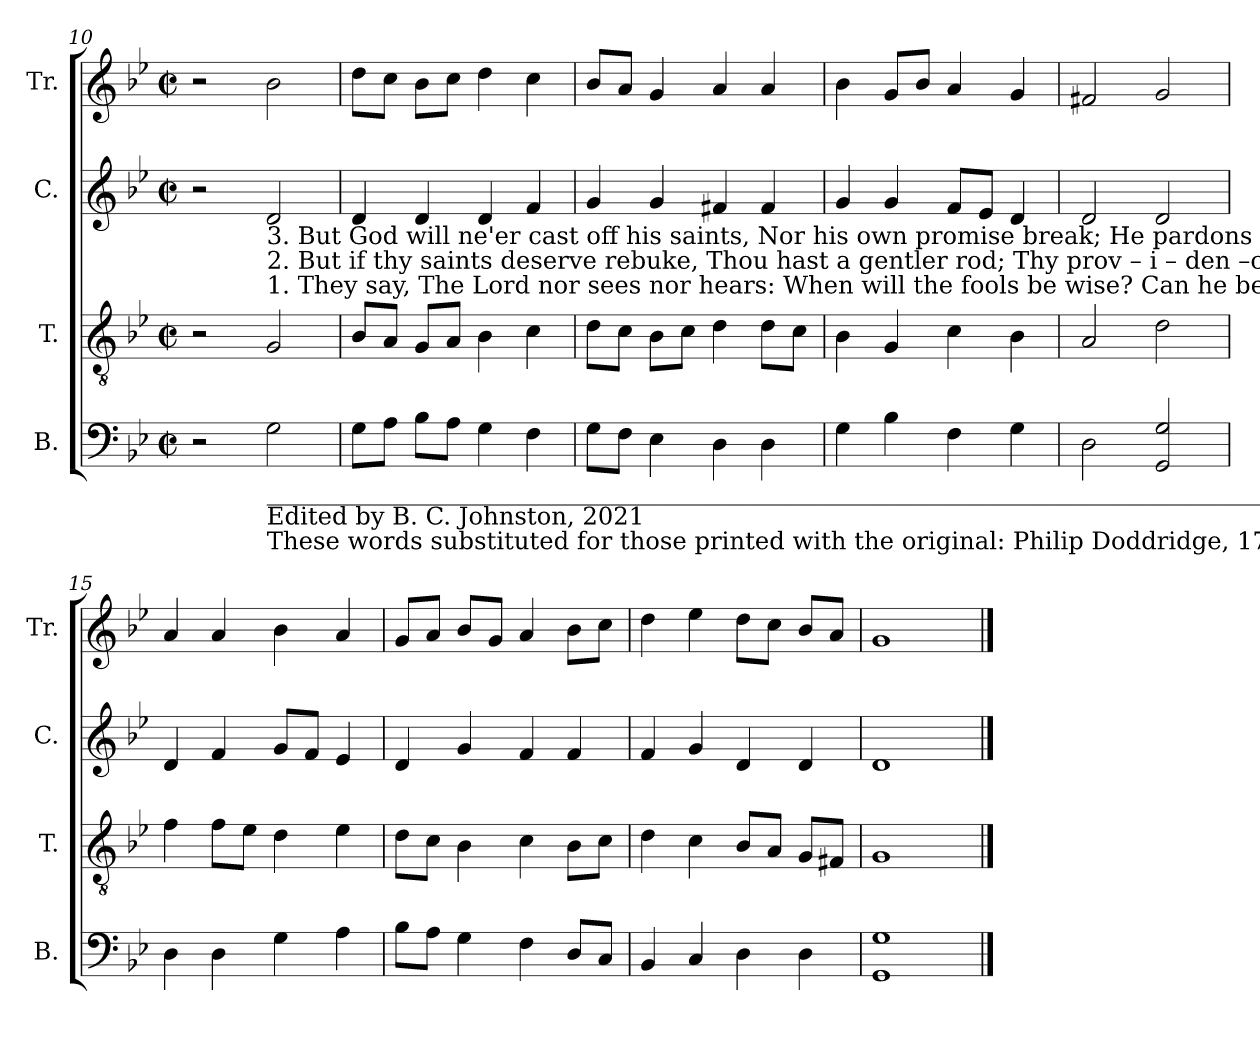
**kern	**kern	**kern	**kern
*part4	*part3	*part2	*part1
*staff4	*staff3	*staff2	*staff1
*I"B.	*I"T.	*I"C.	*I"Tr.
*I'B.	*I'T.	*I'C.	*I'Tr.
!!LO:LB:g=z
*clefF4	*clefGv2	*clefG2	*clefG2
*k[b-e-]	*k[b-e-]	*k[b-e-]	*k[b-e-]
*M2/2	*M2/2	*M2/2	*M2/2
*met(c|)	*met(c|)	*met(c|)	*met(c|)
=10	=10	=10	=10
2r	2r	2r	2r
!	!LO:TX:a:t=1. They say, The  Lord  nor sees nor hears&colon; When  will  the  fools  be  wise? Can he  be deaf who formed their ears?  Or blind, who made their eyes?	!	!
!	!LO:TX:a:t=2.  But    if    thy  saints  deserve   rebuke,    Thou   hast   a    gentler    rod;   Thy prov – i – den –ces and thy book  Shall make them know their God.	!	!
!	!LO:TX:a:t=3.  But  God will ne'er  cast off  his saints,    Nor  his  own  promise  break;  He pardons  his    in – her  –  i – tance  For  their  Re – deem – er's  sake.	!	!
!LO:TX:b:t=_________________________________________________________________________________________________________	!	!	!
!LO:TX:b:t=Edited by B. C. Johnston, 2021	!	!	!
!LO:TX:b:t=These words substituted for those printed with the original&colon; Philip Doddridge, 1755&colon; "Indulgent God, with pitying eye."	!	!	!
2G\	2G/	2d/	2b-\
=11	=11	=11	=11
8G\L	8B-/L	4d/	8dd\L
8A\J	8A/J	.	8cc\J
8B-\L	8G/L	4d/	8b-\L
8A\J	8A/J	.	8cc\J
4G\	4B-\	4d/	4dd\
4F\	4c\	4f/	4cc\
=12	=12	=12	=12
8G\L	8d\L	4g/	8b-/L
8F\J	8c\J	.	8a/J
4E-\	8B-\L	4g/	4g/
.	8c\J	.	.
4D\	4d\	4f#X/	4a/
4D\	8d\L	4f#/	4a/
.	8c\J	.	.
=13	=13	=13	=13
4G\	4B-\	4g/	4b-\
4B-\	4G/	4g/	8g/L
.	.	.	8b-/J
4F\	4c\	8f/L	4a/
.	.	8e-/J	.
4G\	4B-\	4d/	4g/
=14	=14	=14	=14
2D\	2A/	2d/	2f#X/
2GG/ 2G/	2d\	2d/	2g/
=15	=15	=15	=15
4D\	4f\	4d/	4a/
4D\	8f\L	4f/	4a/
.	8e-\J	.	.
4G\	4d\	8g/L	4b-\
.	.	8f/J	.
4A\	4e-\	4e-/	4a/
=16	=16	=16	=16
8B-\L	8d\L	4d/	8g/L
8A\J	8c\J	.	8a/J
4G\	4B-\	4g/	8b-/L
.	.	.	8g/J
4F\	4c\	4f/	4a/
8D/L	8B-\L	4f/	8b-\L
8C/J	8c\J	.	8cc\J
=17	=17	=17	=17
4BB-/	4d\	4f/	4dd\
4C/	4c\	4g/	4ee-\
4D\	8B-/L	4d/	8dd\L
.	8A/J	.	8cc\J
4D\	8G/L	4d/	8b-/L
.	8F#X/J	.	8a/J
=18	=18	=18	=18
1GG 1G	1G	1d	1g
==	==	==	==
*-	*-	*-	*-
